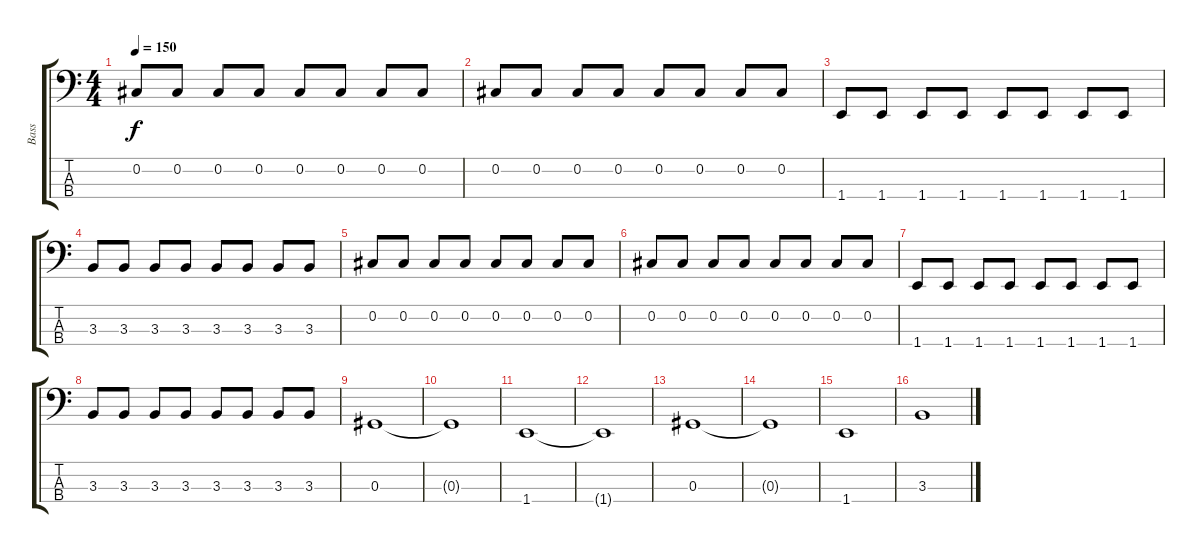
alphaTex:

\track ("Bass" "Bass") {instrument electricbassfinger}
\staff {score tabs}
\tuning (Gb2 Db2 Ab1 Eb1) {hide}
\ts (4 4)
\tempo 150
\clef f4
\ks c
0.2.8{dy f} 0.2.8 0.2.8 0.2.8 0.2.8 0.2.8 0.2.8 0.2.8 |
0.2.8 0.2.8 0.2.8 0.2.8 0.2.8 0.2.8 0.2.8 0.2.8 |
1.4.8 1.4.8 1.4.8 1.4.8 1.4.8 1.4.8 1.4.8 1.4.8 |
3.3.8 3.3.8 3.3.8 3.3.8 3.3.8 3.3.8 3.3.8 3.3.8 |
0.2.8 0.2.8 0.2.8 0.2.8 0.2.8 0.2.8 0.2.8 0.2.8 |
0.2.8 0.2.8 0.2.8 0.2.8 0.2.8 0.2.8 0.2.8 0.2.8 |
1.4.8 1.4.8 1.4.8 1.4.8 1.4.8 1.4.8 1.4.8 1.4.8 |
3.3.8 3.3.8 3.3.8 3.3.8 3.3.8 3.3.8 3.3.8 3.3.8 |
0.3.1 |
0.3{t}.1 |
1.4.1 |
1.4{t}.1 |
0.3.1 |
0.3{t}.1 |
1.4.1 |
3.3.1
